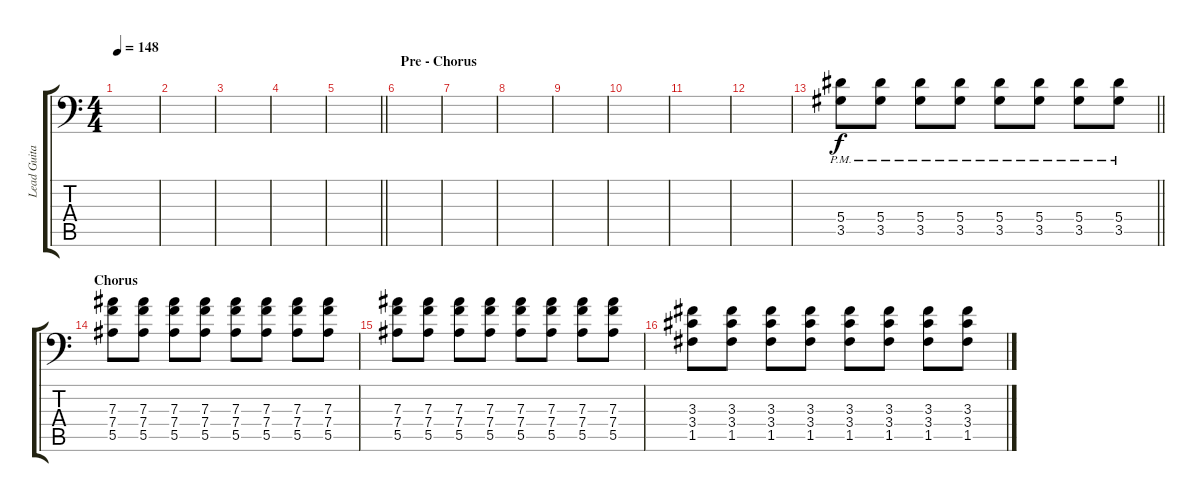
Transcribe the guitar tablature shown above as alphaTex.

\track ("Lead Guitar" "Lead Guita") {instrument distortionguitar}
\staff {score tabs}
\tuning (C4 G3 Eb3 Bb2 F2 Bb1) {hide}
\ts (4 4)
\tempo 148
\clef f4
\ks c
|
|
|
|
\barLineRight lightlight
|
\section ("" "Pre - Chorus")
|
|
|
|
|
|
|
\barLineRight lightlight
(5.4{pm} 3.5{pm}).8 (5.4{pm} 3.5{pm}).8 (5.4{pm} 3.5{pm}).8 (5.4{pm} 3.5{pm}).8 (5.4{pm} 3.5{pm}).8 (5.4{pm} 3.5{pm}).8 (5.4{pm} 3.5{pm}).8 (5.4{pm} 3.5{pm}).8 |
\section ("" "Chorus")
(7.3 7.4 5.5).8 (7.3 7.4 5.5).8 (7.3 7.4 5.5).8 (7.3 7.4 5.5).8 (7.3 7.4 5.5).8 (7.3 7.4 5.5).8 (7.3 7.4 5.5).8 (7.3 7.4 5.5).8 |
(7.3 7.4 5.5).8 (7.3 7.4 5.5).8 (7.3 7.4 5.5).8 (7.3 7.4 5.5).8 (7.3 7.4 5.5).8 (7.3 7.4 5.5).8 (7.3 7.4 5.5).8 (7.3 7.4 5.5).8 |
(3.3 3.4 1.5).8 (3.3 3.4 1.5).8 (3.3 3.4 1.5).8 (3.3 3.4 1.5).8 (3.3 3.4 1.5).8 (3.3 3.4 1.5).8 (3.3 3.4 1.5).8 (3.3 3.4 1.5).8
